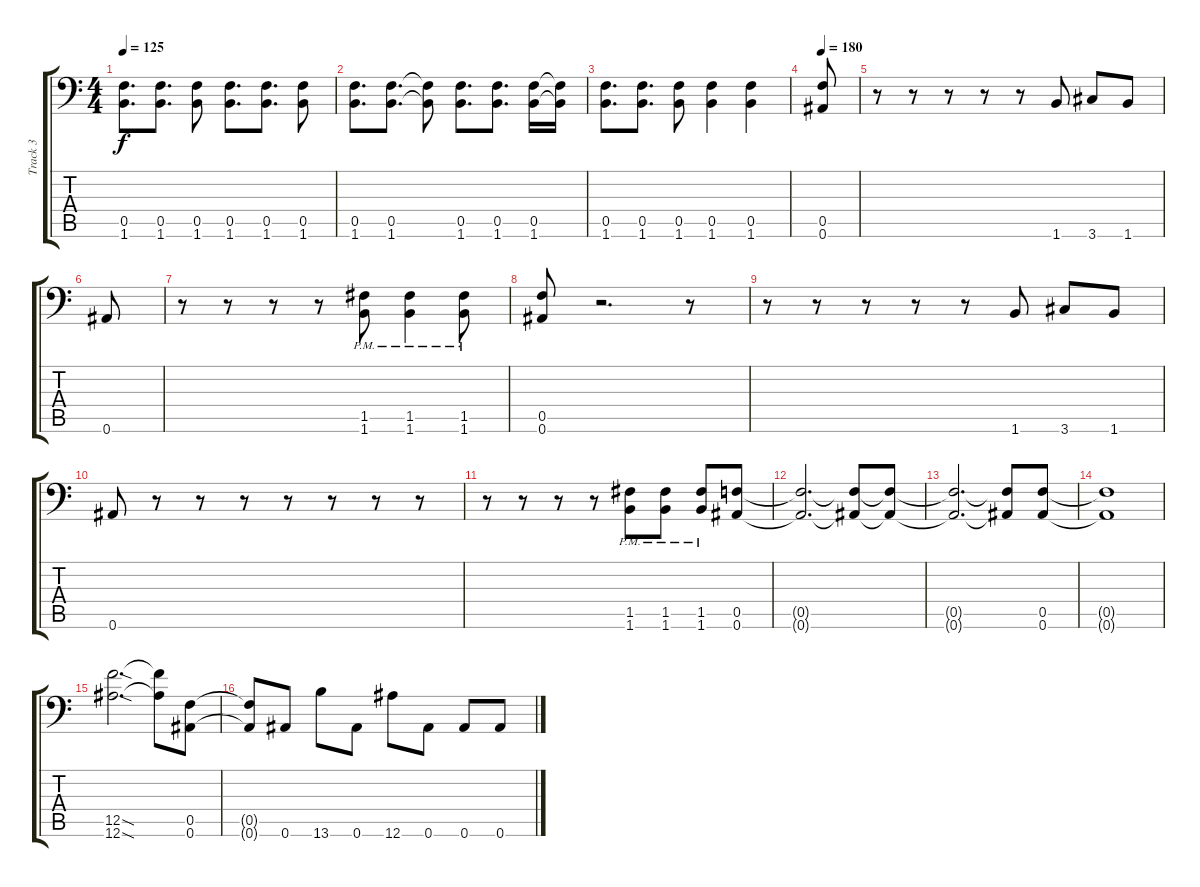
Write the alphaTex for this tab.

\track ("Track 3" "Track 3") {instrument distortionguitar}
\staff {score tabs}
\tuning (C4 G3 Eb3 Bb2 F2 Bb1) {hide}
\ts (4 4)
\tempo 125
\clef f4
\ks c
(0.5 1.6).8{d dy f} (0.5 1.6).8{d} (0.5 1.6).8 (0.5 1.6).8{d} (0.5 1.6).8{d} (0.5 1.6).8 |
(0.5 1.6).8{d} (0.5 1.6).8{d} (0.5{t} 1.6{t}).8 (0.5 1.6).8{d} (0.5 1.6).8{d} (0.5 1.6).16 (0.5{t} 1.6{t}).16 |
(0.5 1.6).8{d} (0.5 1.6).8{d} (0.5 1.6).8 (0.5 1.6).4 (0.5 1.6).4 |
\tempo 180
(0.5 0.6).8 |
r.8 r.8 r.8 r.8 r.8 1.6.8 3.6.8 1.6.8 |
0.6.8 |
r.8 r.8 r.8 r.8 (1.5{pm} 1.6{pm}).8 (1.5{pm} 1.6{pm}).4 (1.5{pm} 1.6{pm}).8 |
(0.5 0.6).8 r.2{d} r.8 |
r.8 r.8 r.8 r.8 r.8 1.6.8 3.6.8 1.6.8 |
0.6.8 r.8 r.8 r.8 r.8 r.8 r.8 r.8 |
r.8 r.8 r.8 r.8 (1.5{pm} 1.6{pm}).8 (1.5{pm} 1.6{pm}).8 (1.5{pm} 1.6{pm}).8 (0.5 0.6).8 |
(0.5{t} 0.6{t}).2{d} (0.5{t} 0.6{t}).8 (0.5{t} 0.6{t}).8 |
(0.5{t} 0.6{t}).2{d} (0.5{t} 0.6{t}).8 (0.5 0.6).8 |
(0.5{t} 0.6{t}).1 |
(12.5{sod} 12.6{sod}).2{d} (12.5{t} 12.6{t}).8 (0.5 0.6).8 |
(0.5{t} 0.6{t}).8 0.6.8 13.6.8 0.6.8 12.6.8 0.6.8 0.6.8 0.6.8
